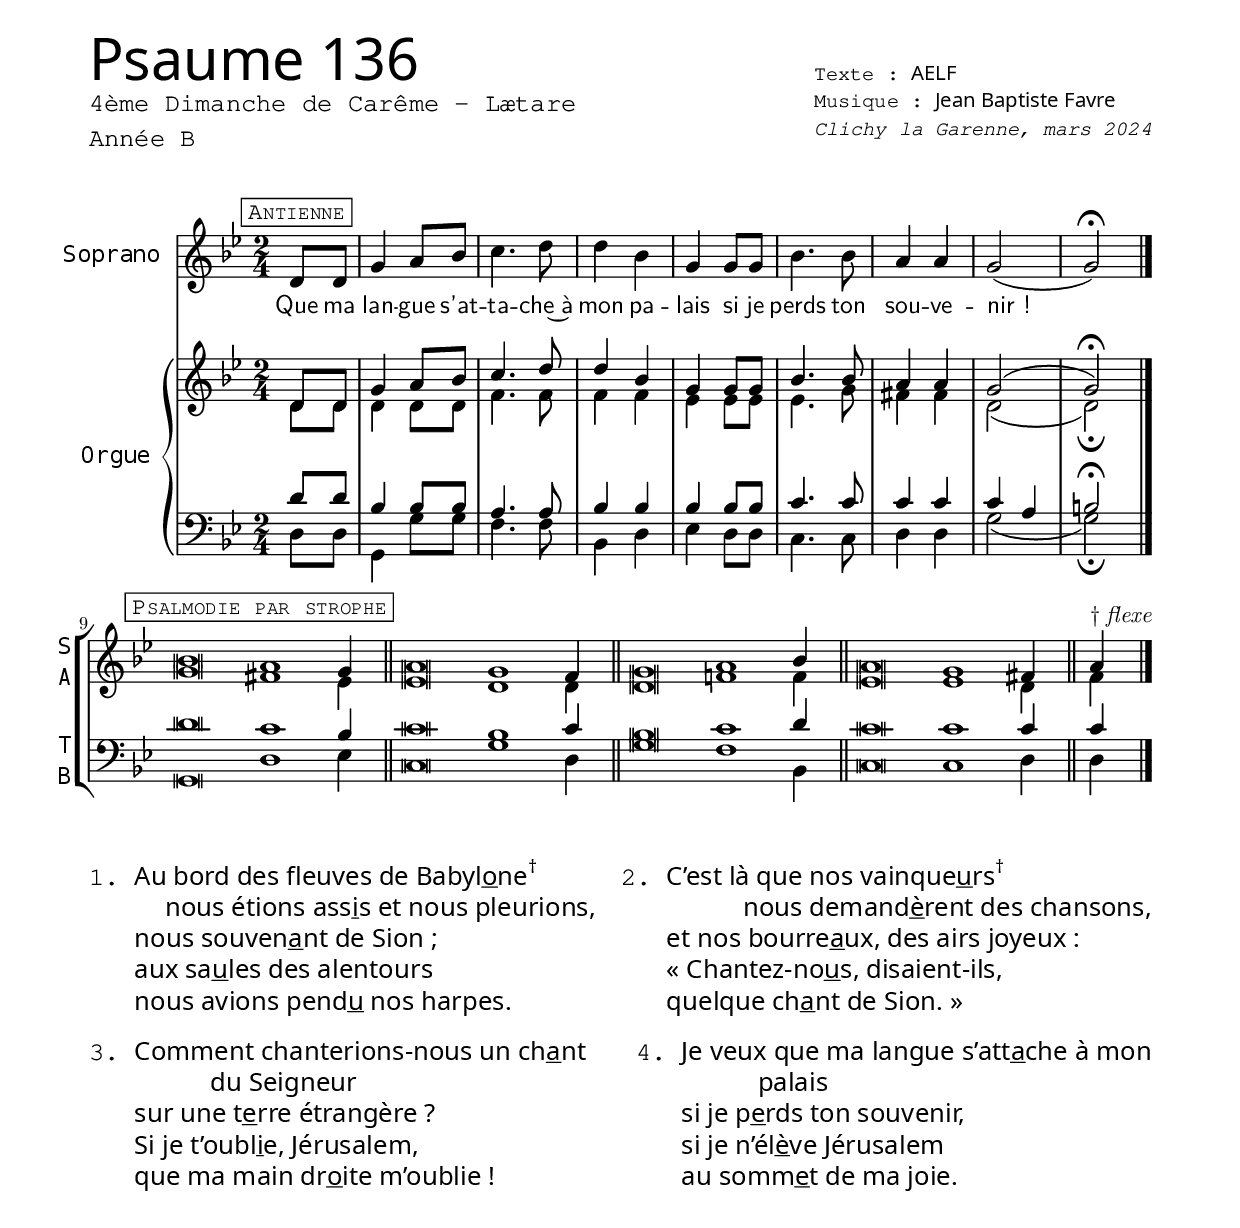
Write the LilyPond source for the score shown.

\version "2.24.1"
\language "english"
\include "../libs/commonFunctions.ily"

tempoVerseRallentando = {
  \set Score.tempoHideNote = ##t
  \tempo 4=60
}
tempoVerseAcelerando = {
  \set Score.tempoHideNote = ##t
  \tempo 2=120
}

scoreHeader = \header {
  title = "Psaume 136"
  subtitle = \markup { \column { "4ème Dimanche de Carême - Lætare" "Année B" }}
  composer = "Jean Baptiste Favre"
  poet = "AELF"
  date = "Clichy la Garenne, mars 2024"
}

global = {
  \key g \minor
  \time 2/4
}

%%%%%%%%%%%%%%%%%%%%%%%%%%%%%%
%%%%%%%%%% Antiphon %%%%%%%%%%
%%%%%%%%%%%%%%%%%%%%%%%%%%%%%%

antiphonRythm = {
  \markCustom "Antienne"
 \partial 4 s4 s2*8 \bar "|." \break
}
antiphonMusicSoprano = \relative c' {
  d8 d g4 a8 bf c4. d8 d4 bf g4
  g8 g bf4. bf8 a4 a g2 (g)
  }

antiphonMusicAlto = \relative c' {
  d8 d d4 d8 d f4. f8 f4 f ef
  ef8 ef ef4. g8 fs4 fs d2 (d)
  }

antiphonMusicTenor =  \relative c' {
  d8 d bf4 bf8 bf a4. a8 bf4 bf bf
  bf8 bf c4. c8 c4 c c a b2
  }

antiphonMusicBass =  \relative c {
  d8 d g,4 g'8 g f4. f8 bf,4 d ef
  d8 d  c4. c8 d4 d g2 (g)
  }

antiphonLyrics = \lyricmode {
  Que ma lan -- gue s’at -- ta -- che~à mon pa -- lais
  si je perds ton sou -- ve -- nir&nbsp;!
  }

antiphonLyricsSoprano = \antiphonLyrics
antiphonLyricsAlto = \antiphonLyrics
antiphonLyricsTenor = \antiphonLyrics
antiphonLyricsBass = \antiphonLyrics

%%%%%%%%%%%%%%%%%%%%%%%%%%%%%%%%%%%%%%%%%%%%%%
%%%%%%%%%%          Verses          %%%%%%%%%%
%%%%%%%%%%%%%%%%%%%%%%%%%%%%%%%%%%%%%%%%%%%%%%
verseStropheRythm = {
}
verseRythm = {
  \accidentalStyle forget
  \once \override Score.RehearsalMark.break-align-symbols = #'(clef)
  \markCustom "Psalmodie par strophe" \cadenzaOn
  \tempoVerseAcelerando s\breve s1 \tempoVerseRallentando s4 \bar "||"
  \tempoVerseAcelerando s\breve s1 \tempoVerseRallentando s4 \bar "||"
  \tempoVerseAcelerando s\breve s1 \tempoVerseRallentando s4 \bar "||"
  \tempoVerseAcelerando s\breve s1 \tempoVerseRallentando s4 \bar "||"
  s4 \bar "|."
}
verseStropheMusicSoprano = \relative c'' {
  bf\breve a1 g4
  a\breve g1 fs4
  g\breve a1 bf4
  a\breve g1 fs4
  a4^\markup { &dagger; \italic flexe}
  }
verseMusicSoprano = \relative c'' {
  }
verseStropheMusicAlto = \relative c'' {
  g\breve fs1 ef4
  ef\breve d1 d4
  d\breve f1 f4
  ef\breve ef1 d4
  fs4
  }
verseMusicAlto = \relative c'' {
  }

verseStropheMusicTenor = \relative c' {
  d\breve c1 bf4
  c\breve bf1 c4
  bf\breve c1 d4
  c\breve c1 c4
  c4
  }
verseMusicTenor = \relative c' {
  }

verseStropheMusicBass = \relative c {
  g\breve d'1 ef4
  c\breve g'1 d4
  g\breve f1 bf,4
  c\breve c1 d4
  d4
  }
verseMusicBass = \relative c' {
  }

verseLyrics = \markuplist {
  \override #'(font-family . sans)
  \override #'(font-size . 1)
  \fill-line {
    \left-column {
      \left-column{
        \concat { \typewriter "1. " "Au bord des fleuves de Babyl" \underline o "ne" \super &dagger;}
        \concat { \typewriter "     " "nous étions ass" \underline i "s et nous pleurions,"}
        \concat { \typewriter "   " "nous souven" \underline a "nt de Sion ;"}
        \concat { \typewriter "   " "aux sa" \underline u "les des alentours"}
        \concat { \typewriter "   " "nous avions pend" \underline u " nos harpes."}
      }
    }
    \left-column{
      \left-column {
        \concat { \typewriter "2. " "C’est là que nos vainque" \underline u "rs" \super &dagger;}
        \concat { \typewriter "        " "nous demand" \underline è "rent des chansons,"}
        \concat { \typewriter "   " "et nos bourre" \underline a "ux, des airs joyeux :"}
        \concat { \typewriter "   " "« Chantez-no" \underline u "s, disaient-ils,"}
        \concat { \typewriter "   " "quelque ch" \underline a "nt de Sion. »"}
      }
    }
  }
  \vspace #0.8
  \override #'(font-family . sans)
  \override #'(font-size . 1)
  \fill-line {
    \left-column {
      \left-column {
        \concat { \typewriter "3. " "Comment chanterions-nous un ch" \underline a "nt"}
        \concat { \typewriter "        " "du Seigneur"}
        \concat { \typewriter "   " "sur une t" \underline e "rre étrangère ?"}
        \concat { \typewriter "   " "Si je t’oubl" \underline i "e, Jérusalem,"}
        \concat { \typewriter "   " "que ma main dr" \underline o "ite m’oublie !"}
      }
    }
    \left-column{
      \left-column {
        \concat { \typewriter "4. " "Je veux que ma langue s’att" \underline a "che à mon"}
        \concat { \typewriter "        " "palais"}
        \concat { \typewriter "   " "si je p" \underline e "rds ton souvenir,"}
        \concat { \typewriter "   " "si je n’él" \underline è "ve Jérusalem"}
        \concat { \typewriter "   " "au somm" \underline e "t de ma joie."}
      }
    }
  }
}
%%%%%%%%%%%%%%%%%%%%%%%%%%%%%%%%%%%%%%%%%%%%%%%%%%%%%%%%%%%%%%%%%%%%%
%%%%%%%%%%%%%%%%%%%          Draw score          %%%%%%%%%%%%%%%%%%%%
%%%%%%%%%%%%%%%%%%%%%%%%%%%%%%%%%%%%%%%%%%%%%%%%%%%%%%%%%%%%%%%%%%%%%
% Load Piano settings & layout
partition = {
  <<
    % Antienne à 4 voix mixtes
    %\include "../libs/layouts/commonAntiphonFourVoices.ily"
    \new ChoirStaff = "Antophon4Voices" <<
      \new Staff = "AntiphonSopranoStaff" <<
        \once \override Staff.VerticalAxisGroup.remove-first = ##t
        \set Staff.instrumentName = "Soprano"
        \clef "treble"
        \new Dynamics \antiphonRythm
        \new Voice = "antiphonSoprano" { \global \antiphonMusicSoprano\fermata}
        \new Lyrics \lyricsto "antiphonSoprano" { \antiphonLyricsSoprano }
      >>
    >>
    \new PianoStaff
    <<
      \set PianoStaff.instrumentName = #"Orgue"
      \new Staff <<
        \set Staff.printPartCombineTexts = ##f
        \once \override Staff.VerticalAxisGroup.remove-first = ##t
        \clef treble
        \new Voice = "soprani" {\global \voiceOne \antiphonMusicSoprano\fermata }
        \new Voice = "alti" {\global \voiceTwo \antiphonMusicAlto\fermata }
      >>
      \new Staff <<
        \set Staff.printPartCombineTexts = ##f
        \once \override Staff.VerticalAxisGroup.remove-first = ##t
        \clef bass
        \new Voice = "tenors" {\global \voiceThree \antiphonMusicTenor\fermata }
        \new Voice = "bass" {\global \voiceFour \antiphonMusicBass\fermata }
      >>
    >>
    \new ChoirStaff = "versePsalmody"
    <<
      \new Staff = "verseSopranoAlto" <<
        \set Staff.shortInstrumentName = \markup { \right-column { "S" "A" } }
        \once \override Staff.VerticalAxisGroup.remove-first = ##t
        \global
        \clef treble
        \new Dynamics {\silence \antiphonMusicSoprano \verseStropheRythm \verseRythm}
        \new Voice = "verseSoprano" << \voiceOne {\silence \antiphonMusicSoprano \cadenzaOn \verseStropheMusicSoprano \verseMusicSoprano } >>
        \new Voice = "verseAlto" << \voiceTwo {\silence \antiphonMusicSoprano \cadenzaOn \verseStropheMusicAlto \verseMusicAlto } >>
      >>
      \new Staff = "verseTenorBass" <<
        \set Staff.shortInstrumentName = \markup { \right-column { "T" "B" } }
        \once \override Staff.VerticalAxisGroup.remove-first = ##t
        \global
        \clef bass
        \new Dynamics {\silence \antiphonMusicSoprano \verseStropheRythm \verseRythm}
        \new Voice = "verseTenor" << \voiceOne {\silence \antiphonMusicSoprano \cadenzaOn \verseStropheMusicTenor \verseMusicTenor } >>
        \new Voice = "verseBass" << \voiceTwo {\silence \antiphonMusicSoprano \cadenzaOn \verseStropheMusicBass \verseMusicBass } >>
      >>
    >>
  >>
}
%%%%%%%%%%%%% PARTITION VISUELLE %%%%%%%%%%%%%
% PDF output
\paper {
  top-margin = 1.5\cm
  bottom-margin = 1.5\cm
  left-margin = 1.5\cm
  right-margin = 1.5\cm
  markup-system-spacing = #'((basic-distance . 10)
     (minimum-distance . 10)
     (padding . 5)
     (stretchability . 5))
  #(define fonts
    (set-global-fonts
     #:music "emmentaler"
     #:brace "emmentaler"
     #:roman "Latin Modern Roman"
     #:sans "Cantarell"
  ))
  #(include-special-characters)
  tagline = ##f
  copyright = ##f
  scoreTitleMarkup = \markup \columns {
    \fill-line {
      \column {
        \line {
          \left-column {
            \fontsize #8 \sans \fromproperty #'header:title
            \fontsize #1 \typewriter \fromproperty #'header:subtitle
          }
        }
      }
      \column {
        \line {
          \fontsize #-1
          \left-column {
            \line { \concat { \typewriter "Texte&nbsp;: " \sans \fromproperty #'header:poet \bold " " } }
            \line { \concat { \typewriter "Musique&nbsp;: " \sans \fromproperty #'header:composer \bold " " } }
            \typewriter \italic \fromproperty #'header:date
          }
        }
      }
    }
  }
}

\score {
  \partition
  \layout {
      ragged-last = ##f
      \context {
          \Staff
          \RemoveEmptyStaves
          \override NoteHead.style = #'altdefault
          \override InstrumentName.font-name = #"Monospace Regular"
      }
      \context {
          \PianoStaff
          \RemoveEmptyStaves
          \override NoteHead.style = #'altdefault
          \override InstrumentName.font-name = #"Monospace Regular"
      }
      \context {
          \ChoirStaff
          \RemoveEmptyStaves
          \override NoteHead.style = #'altdefault
          \override InstrumentName.font-name = #"Monospace Regular"
      }
      \override LyricText.font-name = #"Latin Modern Sans"
      \override Score.RehearsalMark.font-family = #'typewriter
  }
  \scoreHeader
}
\verseLyrics